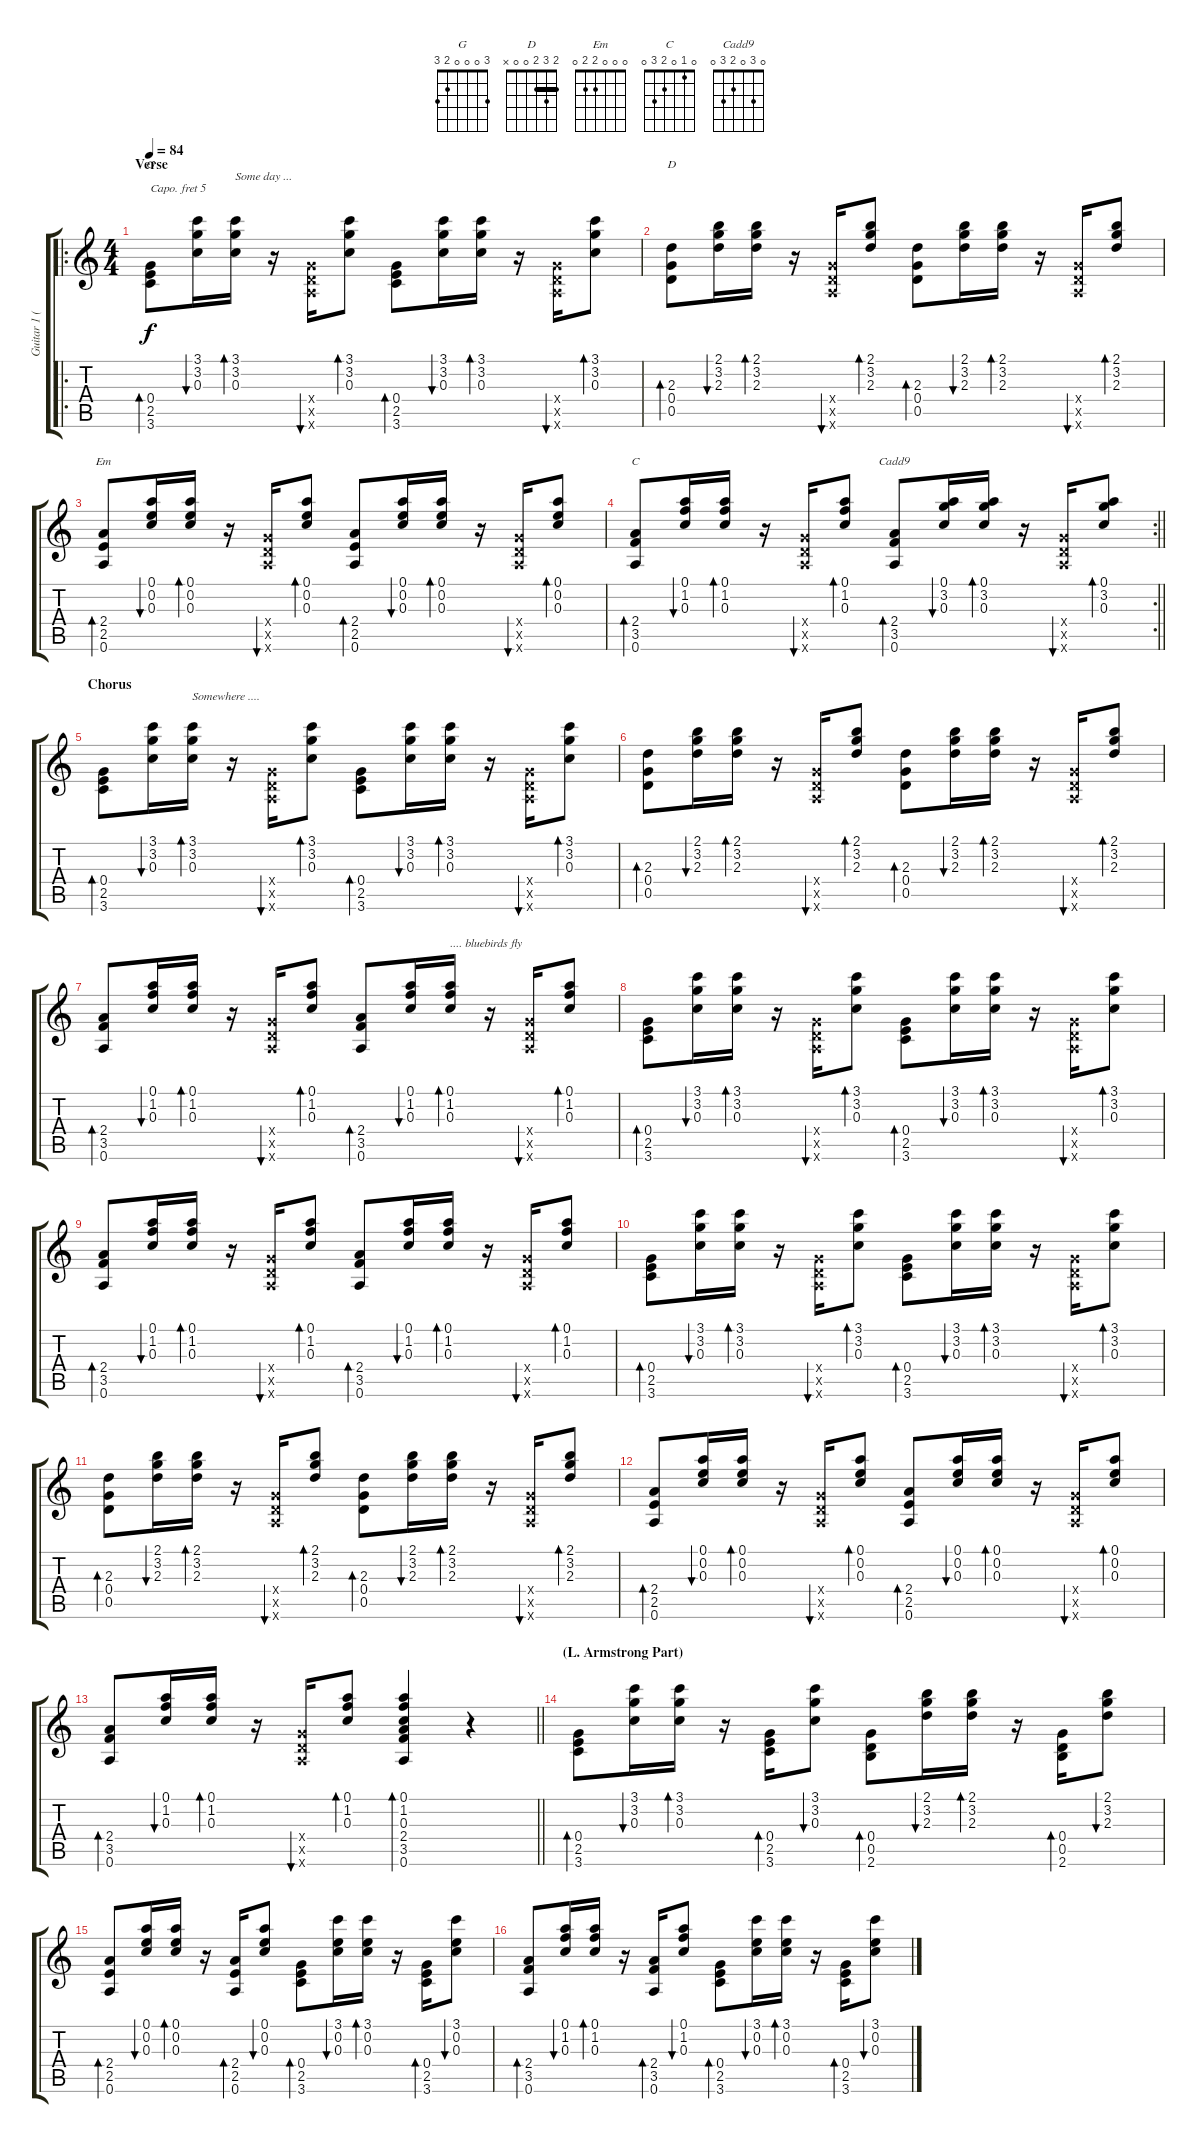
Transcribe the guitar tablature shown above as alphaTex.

\track ("Guitar 1 (Capo 5)" "Guitar 1 (") {instrument electricguitarjazz}
\staff {score tabs}
\capo 5
\tuning (E4 B3 G3 D3 A2 E2) {hide}
\chord ("G" 3 0 0 0 2 3)
\chord ("D" 2 3 2 0 0 x) {barre 2}
\chord ("Em" 0 0 0 2 2 0)
\chord ("C" 0 1 0 2 3 0)
\chord ("Cadd9" 0 3 0 2 3 0)
\ro
\ts (4 4)
\section ("" "Verse")
\tempo 84
\clef g2
\ks c
(0.4 2.5 3.6).8{bd 60 ch "G" dy f} (3.1 3.2 0.3).16{bu 60} (3.1 3.2 0.3).16{bd 60 txt "Some day ..."} r.16 (0.4{x} 0.5{x} 0.6{x}).16{bu 60} (3.1 3.2 0.3).8{bd 60} (0.4 2.5 3.6).8{bd 60} (3.1 3.2 0.3).16{bu 60} (3.1 3.2 0.3).16{bd 60} r.16 (0.4{x} 0.5{x} 0.6{x}).16{bu 60} (3.1 3.2 0.3).8{bd 60} |
(2.3 0.4 0.5).8{bd 60 ch "D"} (2.1 3.2 2.3).16{bu 60} (2.1 3.2 2.3).16{bd 60} r.16 (0.4{x} 0.5{x} 0.6{x}).16{bu 60} (2.1 3.2 2.3).8{bd 60} (2.3 0.4 0.5).8{bd 60} (2.1 3.2 2.3).16{bu 60} (2.1 3.2 2.3).16{bd 60} r.16 (0.4{x} 0.5{x} 0.6{x}).16{bu 60} (2.1 3.2 2.3).8{bd 60} |
(2.4 2.5 0.6).8{bd 60 ch "Em"} (0.1 0.2 0.3).16{bu 60} (0.1 0.2 0.3).16{bd 60} r.16 (0.4{x} 0.5{x} 0.6{x}).16{bu 60} (0.1 0.2 0.3).8{bd 60} (2.4 2.5 0.6).8{bd 60} (0.1 0.2 0.3).16{bu 60} (0.1 0.2 0.3).16{bd 60} r.16 (0.4{x} 0.5{x} 0.6{x}).16{bu 60} (0.1 0.2 0.3).8{bd 60} |
\rc 2
\barLineRight lightlight
(2.4 3.5 0.6).8{bd 60 ch "C"} (0.1 1.2 0.3).16{bu 60} (0.1 1.2 0.3).16{bd 60} r.16 (0.4{x} 0.5{x} 0.6{x}).16{bu 60} (0.1 1.2 0.3).8{bd 60} (2.4 3.5 0.6).8{bd 60 ch "Cadd9"} (0.1 3.2 0.3).16{bu 60} (0.1 3.2 0.3).16{bd 60} r.16 (0.4{x} 0.5{x} 0.6{x}).16{bu 60} (0.1 3.2 0.3).8{bd 60} |
\section ("" "Chorus")
(0.4 2.5 3.6).8{bd 60} (3.1 3.2 0.3).16{bu 60} (3.1 3.2 0.3).16{bd 60 txt "Somewhere ...."} r.16 (0.4{x} 0.5{x} 0.6{x}).16{bu 60} (3.1 3.2 0.3).8{bd 60} (0.4 2.5 3.6).8{bd 60} (3.1 3.2 0.3).16{bu 60} (3.1 3.2 0.3).16{bd 60} r.16 (0.4{x} 0.5{x} 0.6{x}).16{bu 60} (3.1 3.2 0.3).8{bd 60} |
(2.3 0.4 0.5).8{bd 60} (2.1 3.2 2.3).16{bu 60} (2.1 3.2 2.3).16{bd 60} r.16 (0.4{x} 0.5{x} 0.6{x}).16{bu 60} (2.1 3.2 2.3).8{bd 60} (2.3 0.4 0.5).8{bd 60} (2.1 3.2 2.3).16{bu 60} (2.1 3.2 2.3).16{bd 60} r.16 (0.4{x} 0.5{x} 0.6{x}).16{bu 60} (2.1 3.2 2.3).8{bd 60} |
(2.4 3.5 0.6).8{bd 60} (0.1 1.2 0.3).16{bu 60} (0.1 1.2 0.3).16{bd 60} r.16 (0.4{x} 0.5{x} 0.6{x}).16{bu 60} (0.1 1.2 0.3).8{bd 60} (2.4 3.5 0.6).8{bd 60} (0.1 1.2 0.3).16{bu 60} (0.1 1.2 0.3).16{bd 60 txt ".... bluebirds fly"} r.16 (0.4{x} 0.5{x} 0.6{x}).16{bu 60} (0.1 1.2 0.3).8{bd 60} |
(0.4 2.5 3.6).8{bd 60} (3.1 3.2 0.3).16{bu 60} (3.1 3.2 0.3).16{bd 60} r.16 (0.4{x} 0.5{x} 0.6{x}).16{bu 60} (3.1 3.2 0.3).8{bd 60} (0.4 2.5 3.6).8{bd 60} (3.1 3.2 0.3).16{bu 60} (3.1 3.2 0.3).16{bd 60} r.16 (0.4{x} 0.5{x} 0.6{x}).16{bu 60} (3.1 3.2 0.3).8{bd 60} |
(2.4 3.5 0.6).8{bd 60} (0.1 1.2 0.3).16{bu 60} (0.1 1.2 0.3).16{bd 60} r.16 (0.4{x} 0.5{x} 0.6{x}).16{bu 60} (0.1 1.2 0.3).8{bd 60} (2.4 3.5 0.6).8{bd 60} (0.1 1.2 0.3).16{bu 60} (0.1 1.2 0.3).16{bd 60} r.16 (0.4{x} 0.5{x} 0.6{x}).16{bu 60} (0.1 1.2 0.3).8{bd 60} |
(0.4 2.5 3.6).8{bd 60} (3.1 3.2 0.3).16{bu 60} (3.1 3.2 0.3).16{bd 60} r.16 (0.4{x} 0.5{x} 0.6{x}).16{bu 60} (3.1 3.2 0.3).8{bd 60} (0.4 2.5 3.6).8{bd 60} (3.1 3.2 0.3).16{bu 60} (3.1 3.2 0.3).16{bd 60} r.16 (0.4{x} 0.5{x} 0.6{x}).16{bu 60} (3.1 3.2 0.3).8{bd 60} |
(2.3 0.4 0.5).8{bd 60} (2.1 3.2 2.3).16{bu 60} (2.1 3.2 2.3).16{bd 60} r.16 (0.4{x} 0.5{x} 0.6{x}).16{bu 60} (2.1 3.2 2.3).8{bd 60} (2.3 0.4 0.5).8{bd 60} (2.1 3.2 2.3).16{bu 60} (2.1 3.2 2.3).16{bd 60} r.16 (0.4{x} 0.5{x} 0.6{x}).16{bu 60} (2.1 3.2 2.3).8{bd 60} |
(2.4 2.5 0.6).8{bd 60} (0.1 0.2 0.3).16{bu 60} (0.1 0.2 0.3).16{bd 60} r.16 (0.4{x} 0.5{x} 0.6{x}).16{bu 60} (0.1 0.2 0.3).8{bd 60} (2.4 2.5 0.6).8{bd 60} (0.1 0.2 0.3).16{bu 60} (0.1 0.2 0.3).16{bd 60} r.16 (0.4{x} 0.5{x} 0.6{x}).16{bu 60} (0.1 0.2 0.3).8{bd 60} |
\barLineRight lightlight
(2.4 3.5 0.6).8{bd 60} (0.1 1.2 0.3).16{bu 60} (0.1 1.2 0.3).16{bd 60} r.16 (0.4{x} 0.5{x} 0.6{x}).16{bu 60} (0.1 1.2 0.3).8{bd 60} (0.1 1.2 0.3 2.4 3.5 0.6).4{bd 60} r.4 |
\section ("" "(L. Armstrong Part)")
(0.4 2.5 3.6).8{bd 60} (3.1 3.2 0.3).16{bu 60} (3.1 3.2 0.3).16{bd 60} r.16 (0.4 2.5 3.6).16{bd 60} (3.1 3.2 0.3).8{bu 60} (0.4 0.5 2.6).8{bd 60} (2.1 3.2 2.3).16{bu 60} (2.1 3.2 2.3).16{bd 60} r.16 (0.4 0.5 2.6).16{bd 60} (2.1 3.2 2.3).8{bu 60} |
(2.4 2.5 0.6).8{bd 60} (0.1 0.2 0.3).16{bu 60} (0.1 0.2 0.3).16{bd 60} r.16 (2.4 2.5 0.6).16{bd 60} (0.1 0.2 0.3).8{bu 60} (0.4 2.5 3.6).8{bd 60} (3.1 0.2 0.3).16{bu 60} (3.1 0.2 0.3).16{bd 60} r.16 (0.4 2.5 3.6).16{bd 60} (3.1 0.2 0.3).8{bu 60} |
(2.4 3.5 0.6).8{bd 60} (0.1 1.2 0.3).16{bu 60} (0.1 1.2 0.3).16{bd 60} r.16 (2.4 3.5 0.6).16{bd 60} (0.1 1.2 0.3).8{bu 60} (0.4 2.5 3.6).8{bd 60} (3.1 0.2 0.3).16{bu 60} (3.1 0.2 0.3).16{bd 60} r.16 (0.4 2.5 3.6).16{bd 60} (3.1 0.2 0.3).8{bu 60}
